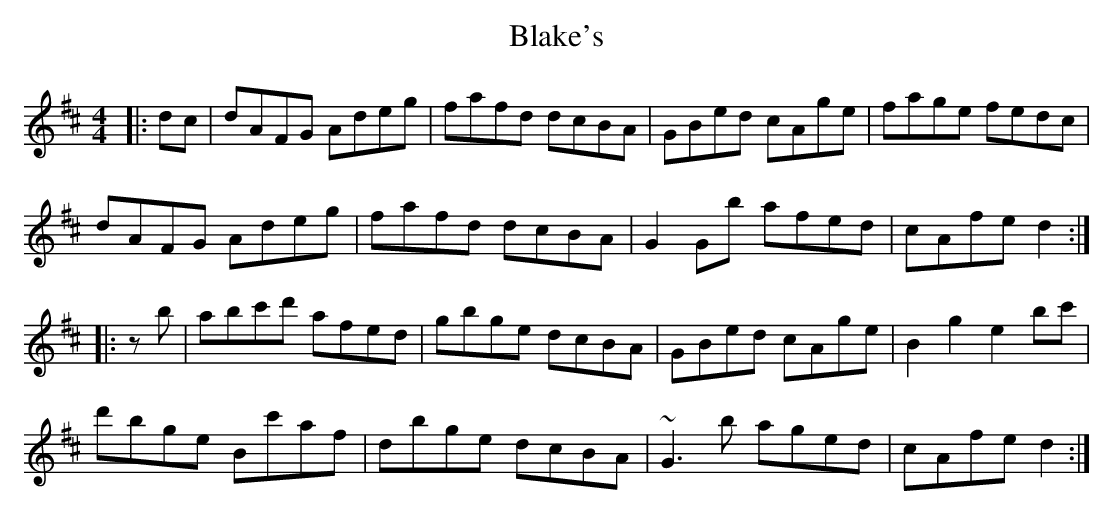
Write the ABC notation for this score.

X:1
T: Blake's
M: 4/4
L: 1/8
K: Dmaj
|:dc|dAFG Adeg|fafd dcBA|GBed cAge|fage fedc|
dAFG Adeg|fafd dcBA|G2 Gb afed|cAfe d2:|
|:zb|abc'd' afed|gbge dcBA|GBed cAge|B2 g2 e2 bc'|
d'bge Bc'af|dbge dcBA|~G3b aged|cAfe d2:|
